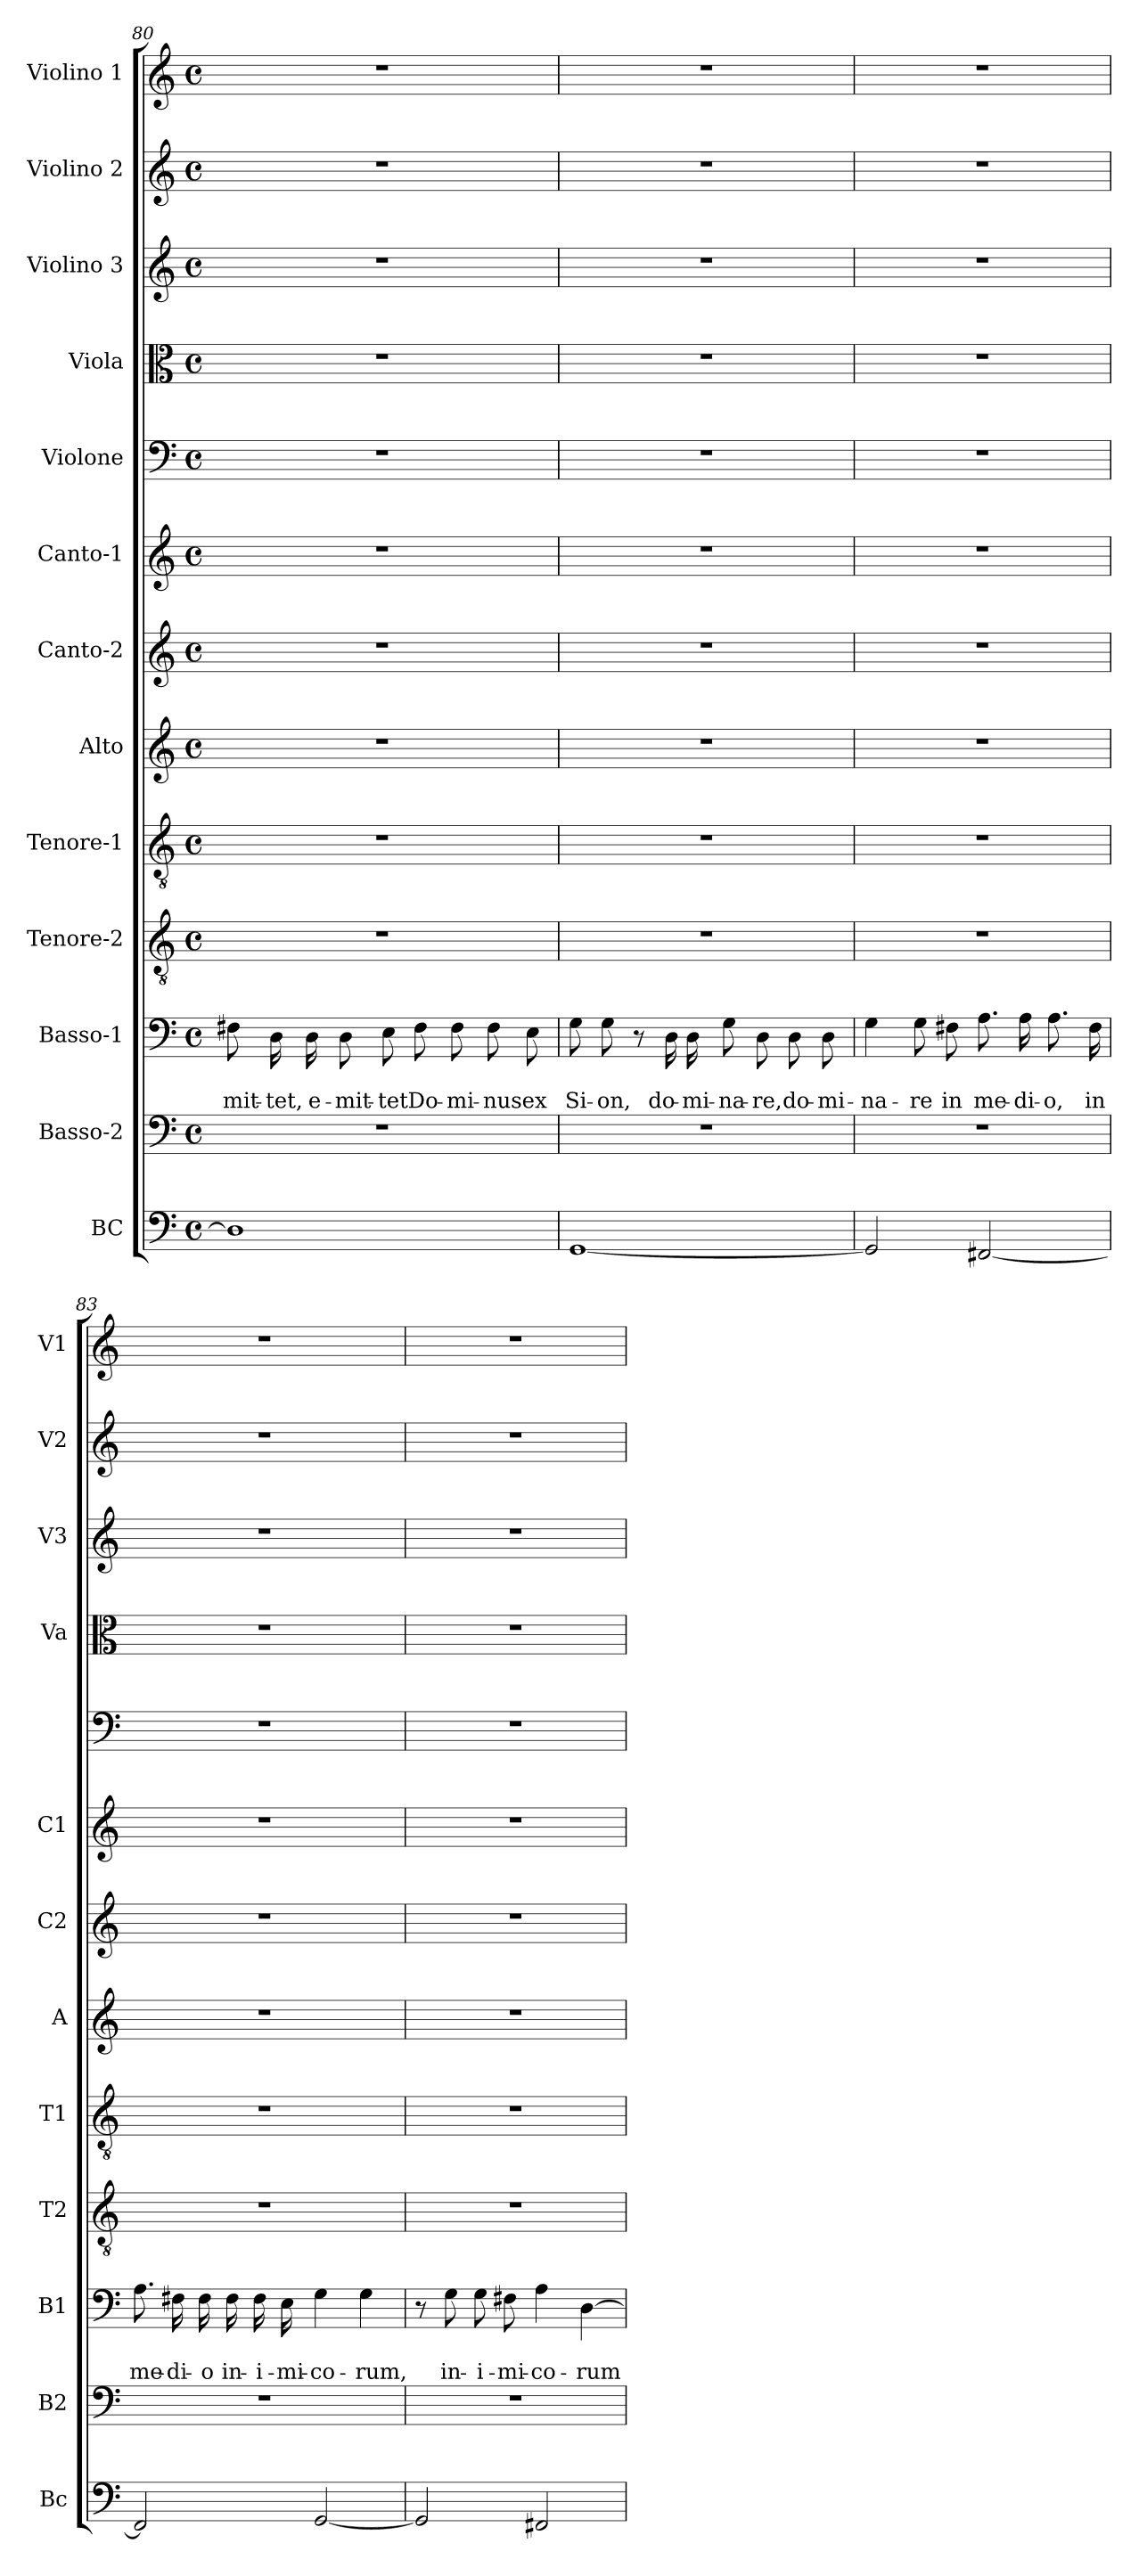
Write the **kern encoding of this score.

**kern	**kern	**kern	**text	**text	**kern	**kern	**kern	**kern	**kern	**kern	**kern	**kern	**kern	**kern
*part13	*part12	*part11	*part11	*part11	*part10	*part9	*part8	*part7	*part6	*part5	*part4	*part3	*part2	*part1
*staff13	*staff12	*staff11	*staff11	*staff11	*staff10	*staff9	*staff8	*staff7	*staff6	*staff5	*staff4	*staff3	*staff2	*staff1
*I"BC	*I"Basso-2	*I"Basso-1	*	*	*I"Tenore-2	*I"Tenore-1	*I"Alto	*I"Canto-2	*I"Canto-1	*I"Violone	*I"Viola	*I"Violino 3	*I"Violino 2	*I"Violino 1
*I'Bc	*I'B2	*I'B1	*	*	*I'T2	*I'T1	*I'A	*I'C2	*I'C1	*	*I'Va	*I'V3	*I'V2	*I'V1
*clefF4	*clefF4	*clefF4	*	*	*clefGv2	*clefGv2	*clefG2	*clefG2	*clefG2	*clefF4	*clefC3	*clefG2	*clefG2	*clefG2
*k[]	*k[]	*k[]	*	*	*k[]	*k[]	*k[]	*k[]	*k[]	*k[]	*k[]	*k[]	*k[]	*k[]
*C:	*C:	*C:	*	*	*C:	*C:	*C:	*C:	*C:	*C:	*C:	*C:	*C:	*C:
*M4/4	*M4/4	*M4/4	*	*	*M4/4	*M4/4	*M4/4	*M4/4	*M4/4	*M4/4	*M4/4	*M4/4	*M4/4	*M4/4
*met(c)	*met(c)	*met(c)	*	*	*met(c)	*met(c)	*met(c)	*met(c)	*met(c)	*met(c)	*met(c)	*met(c)	*met(c)	*met(c)
=80	=80	=80	=80	=80	=80	=80	=80	=80	=80	=80	=80	=80	=80	=80
!	!	!	!	!LO:LY:b	!	!	!	!	!	!	!	!	!	!
1D]	1r	8F#X\	.	-mit-	1r	1r	1r	1r	1r	1r	1r	1r	1r	1r
!	!	!	!	!LO:LY:b	!	!	!	!	!	!	!	!	!	!
.	.	16D\	.	-tet,	.	.	.	.	.	.	.	.	.	.
!	!	!	!	!LO:LY:b	!	!	!	!	!	!	!	!	!	!
.	.	16D\	.	e-	.	.	.	.	.	.	.	.	.	.
!	!	!	!	!LO:LY:b	!	!	!	!	!	!	!	!	!	!
.	.	8D\	.	-mit-	.	.	.	.	.	.	.	.	.	.
!	!	!	!	!LO:LY:b	!	!	!	!	!	!	!	!	!	!
.	.	8E\	.	-tet	.	.	.	.	.	.	.	.	.	.
!	!	!	!	!LO:LY:b	!	!	!	!	!	!	!	!	!	!
.	.	8F#\	.	Do-	.	.	.	.	.	.	.	.	.	.
!	!	!	!	!LO:LY:b	!	!	!	!	!	!	!	!	!	!
.	.	8F#\	.	-mi-	.	.	.	.	.	.	.	.	.	.
!	!	!	!	!LO:LY:b	!	!	!	!	!	!	!	!	!	!
.	.	8F#\	.	-nus	.	.	.	.	.	.	.	.	.	.
!	!	!	!	!LO:LY:b	!	!	!	!	!	!	!	!	!	!
.	.	8E\	.	ex	.	.	.	.	.	.	.	.	.	.
=81	=81	=81	=81	=81	=81	=81	=81	=81	=81	=81	=81	=81	=81	=81
!	!	!	!	!LO:LY:b	!	!	!	!	!	!	!	!	!	!
[1GG	1r	8G\	.	Si-	1r	1r	1r	1r	1r	1r	1r	1r	1r	1r
!	!	!	!	!LO:LY:b	!	!	!	!	!	!	!	!	!	!
.	.	8G\	.	-on,	.	.	.	.	.	.	.	.	.	.
.	.	8r	.	.	.	.	.	.	.	.	.	.	.	.
!	!	!	!	!LO:LY:b	!	!	!	!	!	!	!	!	!	!
.	.	16D\	.	do-	.	.	.	.	.	.	.	.	.	.
!	!	!	!	!LO:LY:b	!	!	!	!	!	!	!	!	!	!
.	.	16D\	.	-mi-	.	.	.	.	.	.	.	.	.	.
!	!	!	!	!LO:LY:b	!	!	!	!	!	!	!	!	!	!
.	.	8G\	.	-na-	.	.	.	.	.	.	.	.	.	.
!	!	!	!	!LO:LY:b	!	!	!	!	!	!	!	!	!	!
.	.	8D\	.	-re,	.	.	.	.	.	.	.	.	.	.
!	!	!	!	!LO:LY:b	!	!	!	!	!	!	!	!	!	!
.	.	8D\	.	do-	.	.	.	.	.	.	.	.	.	.
!	!	!	!	!LO:LY:b	!	!	!	!	!	!	!	!	!	!
.	.	8D\	.	-mi-	.	.	.	.	.	.	.	.	.	.
!!LO:PB:g=z
=82	=82	=82	=82	=82	=82	=82	=82	=82	=82	=82	=82	=82	=82	=82
!	!	!	!	!LO:LY:b	!	!	!	!	!	!	!	!	!	!
2GG/]	1r	4G\	.	-na-	1r	1r	1r	1r	1r	1r	1r	1r	1r	1r
!	!	!	!	!LO:LY:b	!	!	!	!	!	!	!	!	!	!
.	.	8G\	.	-re	.	.	.	.	.	.	.	.	.	.
!	!	!	!	!LO:LY:b	!	!	!	!	!	!	!	!	!	!
.	.	8F#X\	.	in	.	.	.	.	.	.	.	.	.	.
!	!	!	!	!LO:LY:b	!	!	!	!	!	!	!	!	!	!
[2FF#X/	.	8.A\	.	me-	.	.	.	.	.	.	.	.	.	.
!	!	!	!	!LO:LY:b	!	!	!	!	!	!	!	!	!	!
.	.	16A\	.	-di-	.	.	.	.	.	.	.	.	.	.
!	!	!	!	!LO:LY:b	!	!	!	!	!	!	!	!	!	!
.	.	8.A\	.	-o,	.	.	.	.	.	.	.	.	.	.
!	!	!	!	!LO:LY:b	!	!	!	!	!	!	!	!	!	!
.	.	16F#\	.	in	.	.	.	.	.	.	.	.	.	.
=83	=83	=83	=83	=83	=83	=83	=83	=83	=83	=83	=83	=83	=83	=83
!	!	!	!	!LO:LY:b	!	!	!	!	!	!	!	!	!	!
2FF#/]	1r	8.A\	.	me-	1r	1r	1r	1r	1r	1r	1r	1r	1r	1r
!	!	!	!	!LO:LY:b	!	!	!	!	!	!	!	!	!	!
.	.	16F#X\	.	-di-	.	.	.	.	.	.	.	.	.	.
!	!	!	!	!LO:LY:b	!	!	!	!	!	!	!	!	!	!
.	.	16F#\	.	-o	.	.	.	.	.	.	.	.	.	.
!	!	!	!	!LO:LY:b	!	!	!	!	!	!	!	!	!	!
.	.	16F#\	.	in-	.	.	.	.	.	.	.	.	.	.
!	!	!	!	!LO:LY:b	!	!	!	!	!	!	!	!	!	!
.	.	16F#\	.	-i-	.	.	.	.	.	.	.	.	.	.
!	!	!	!	!LO:LY:b	!	!	!	!	!	!	!	!	!	!
.	.	16E\	.	-mi-	.	.	.	.	.	.	.	.	.	.
!	!	!	!	!LO:LY:b	!	!	!	!	!	!	!	!	!	!
[2GG/	.	4G\	.	-co-	.	.	.	.	.	.	.	.	.	.
!	!	!	!	!LO:LY:b	!	!	!	!	!	!	!	!	!	!
.	.	4G\	.	-rum,	.	.	.	.	.	.	.	.	.	.
=84	=84	=84	=84	=84	=84	=84	=84	=84	=84	=84	=84	=84	=84	=84
2GG/]	1r	8r	.	.	1r	1r	1r	1r	1r	1r	1r	1r	1r	1r
!	!	!	!	!LO:LY:b	!	!	!	!	!	!	!	!	!	!
.	.	8G\	.	in-	.	.	.	.	.	.	.	.	.	.
!	!	!	!	!LO:LY:b	!	!	!	!	!	!	!	!	!	!
.	.	8G\	.	-i-	.	.	.	.	.	.	.	.	.	.
!	!	!	!	!LO:LY:b	!	!	!	!	!	!	!	!	!	!
.	.	8F#X\	.	-mi-	.	.	.	.	.	.	.	.	.	.
!	!	!	!	!LO:LY:b	!	!	!	!	!	!	!	!	!	!
2FF#X/	.	4A\	.	-co-	.	.	.	.	.	.	.	.	.	.
!	!	!	!	!LO:LY:b	!	!	!	!	!	!	!	!	!	!
.	.	[4D\	.	-rum	.	.	.	.	.	.	.	.	.	.
=	=	=	=	=	=	=	=	=	=	=	=	=	=	=
*-	*-	*-	*-	*-	*-	*-	*-	*-	*-	*-	*-	*-	*-	*-
